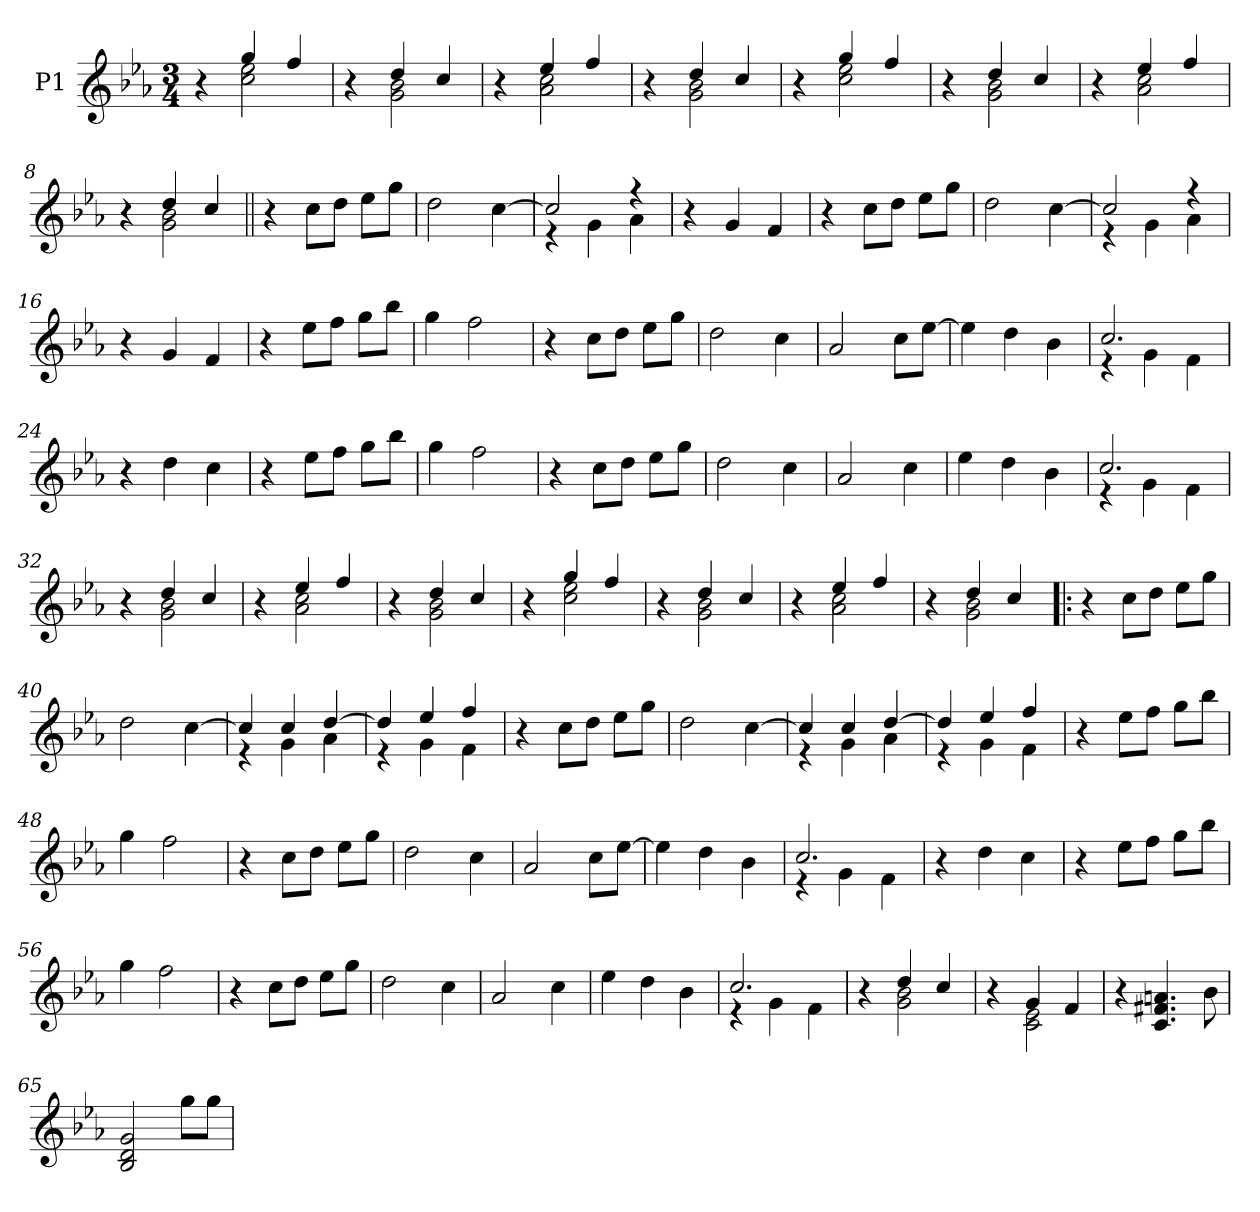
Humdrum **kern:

**kern
*part1
*staff1
*I"P1
*clefG2
*k[b-e-a-]
*c:
*M3/4
*MM170
=1
*^
4ryy	4r
4gg/	2cc\ 2ee-\
4ff/	.
=2	=2
4ryy	4r
4dd/	2g\ 2b-\
4cc/	.
=3	=3
4ryy	4r
4ee-/	2a-\ 2cc\
4ff/	.
=4	=4
4ryy	4r
4dd/	2g\ 2b-\
4cc/	.
=5	=5
4ryy	4r
4gg/	2cc\ 2ee-\
4ff/	.
=6	=6
4ryy	4r
4dd/	2g\ 2b-\
4cc/	.
=7	=7
4ryy	4r
4ee-/	2a-\ 2cc\
4ff/	.
=8	=8
4ryy	4r
4dd/	2g\ 2b-\
4cc/	.
*v	*v
!!LO:LB:g=z
=9||
4r
8cc\L
8dd\J
8ee-\L
8gg\J
=10
2dd\
[>4cc\
=11
*^
2cc/]	4r
.	4g\
4r	4a-\
*v	*v
=12
4r
4g/
4f/
=13
4r
8cc\L
8dd\J
8ee-\L
8gg\J
=14
2dd\
[>4cc\
=15
*^
2cc/]	4r
.	4g\
4r	4a-\
*v	*v
=16
4r
4g/
4f/
!!LO:LB:g=z
=17
4r
8ee-\L
8ff\J
8gg\L
8bb-\J
=18
4gg\
2ff\
=19
4r
8cc\L
8dd\J
8ee-\L
8gg\J
=20
2dd\
4cc\
=21
2a-/
8cc\L
[>8ee-\J
=22
4ee-\]
4dd\
4b-\
=23
*^
2.cc/	4r
.	4g\
.	4f\
*v	*v
=24
4r
4dd\
4cc\
!!LO:LB:g=z
=25
4r
8ee-\L
8ff\J
8gg\L
8bb-\J
=26
4gg\
2ff\
=27
4r
8cc\L
8dd\J
8ee-\L
8gg\J
=28
2dd\
4cc\
=29
2a-/
4cc\
=30
4ee-\
4dd\
4b-\
=31
*^
2.cc/	4r
.	4g\
.	4f\
=32	=32
4ryy	4r
4dd/	2g\ 2b-\
4cc/	.
!!LO:LB:g=z	!!
=33	=33
4ryy	4r
4ee-/	2a-\ 2cc\
4ff/	.
=34	=34
4ryy	4r
4dd/	2g\ 2b-\
4cc/	.
=35	=35
4ryy	4r
4gg/	2cc\ 2ee-\
4ff/	.
=36	=36
4ryy	4r
4dd/	2g\ 2b-\
4cc/	.
=37	=37
4ryy	4r
4ee-/	2a-\ 2cc\
4ff/	.
=38	=38
4ryy	4r
4dd/	2g\ 2b-\
4cc/	.
*v	*v
=39!|:
4r
8cc\L
8dd\J
8ee-\L
8gg\J
=40
2dd\
[>4cc\
!!LO:LB:g=z
=41
*^
4cc/]	4r
4cc/	4g\
[>4dd/	4a-\
=42	=42
4dd/]	4r
4ee-/	4g\
4ff/	4f\
*v	*v
=43
4r
8cc\L
8dd\J
8ee-\L
8gg\J
=44
2dd\
[>4cc\
=45
*^
4cc/]	4r
4cc/	4g\
[>4dd/	4a-\
=46	=46
4dd/]	4r
4ee-/	4g\
4ff/	4f\
*v	*v
=47
4r
8ee-\L
8ff\J
8gg\L
8bb-\J
=48
4gg\
2ff\
!!LO:LB:g=z
=49
4r
8cc\L
8dd\J
8ee-\L
8gg\J
=50
2dd\
4cc\
=51
2a-/
8cc\L
[>8ee-\J
=52
4ee-\]
4dd\
4b-\
=53
*^
2.cc/	4r
.	4g\
.	4f\
*v	*v
=54
4r
4dd\
4cc\
=55
4r
8ee-\L
8ff\J
8gg\L
8bb-\J
=56
4gg\
2ff\
!!LO:LB:g=z
=57
4r
8cc\L
8dd\J
8ee-\L
8gg\J
=58
2dd\
4cc\
=59
2a-/
4cc\
=60
4ee-\
4dd\
4b-\
=61
*^
2.cc/	4r
.	4g\
.	4f\
=62	=62
4ryy	4r
4dd/	2g\ 2b-\
4cc/	.
=63	=63
4ryy	4r
4g/	2c\ 2e-\
4f/	.
*v	*v
=64
4r
4.c/ 4.f#X/ 4.an/
8b-\
!!LO:LB:g=z
=65
2B-/ 2d/ 2g/
8gg\L
8gg\J
=
*-
